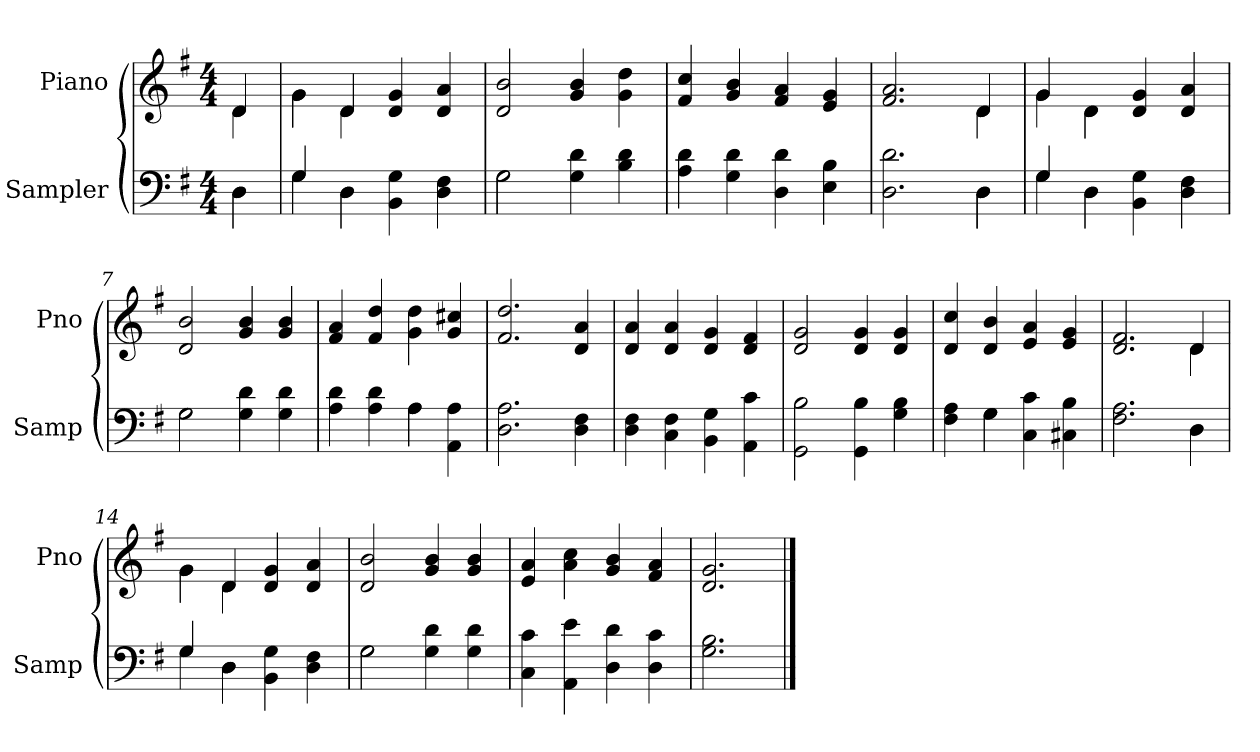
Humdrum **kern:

**kern	**kern
*part2	*part1
*staff2	*staff1
*I"Sampler	*I"Piano
*I'Samp	*I'Pno
*clefF4	*clefG2
*k[f#]	*k[f#]
*G:	*G:
*M4/4	*M4/4
=1	=1
*^	*^
4D\	4D	4d/	4d
=2	=2	=2	=2
4G/	4G	4g\	4g
4D\	4D	4d/	4d
4BB 4G	2ryy	4d 4g	2ryy
4D 4F#	.	4d 4a	.
*	*	*v	*v
=3	=3	=3
2G\	2G	2d 2b
4G 4d	2ryy	4g 4b
4B 4d	.	4g 4dd
*v	*v	*
=4	=4
4A 4d	4f# 4cc
4G 4d	4g 4b
4D 4d	4f# 4a
4E 4B	4e 4g
=5	=5
*^	*^
2.D 2.d	2.ryy	2.f# 2.a	2.ryy
4D\	4D	4d/	4d
=6	=6	=6	=6
4G/	4G	4g/	4g
4D\	4D	4d\	4d
4BB 4G	2ryy	4d 4g	2ryy
4D 4F#	.	4d 4a	.
*	*	*v	*v
=7	=7	=7
2G\	2G	2d 2b
4G 4d	2ryy	4g 4b
4G 4d	.	4g 4b
=8	=8	=8
4A 4d	2ryy	4f# 4a
4A 4d	.	4f# 4dd
4A\	4A	4g 4dd
4AA 4A	4ryy	4g 4cc#X
*v	*v	*
=9	=9
2.D 2.A	2.f# 2.dd
4D 4F#	4d 4a
=10	=10
4D 4F#	4d 4a
4C 4F#	4d 4a
4BB 4G	4d 4g
4AA 4c	4d 4f#
=11	=11
2GG 2B	2d 2g
4GG 4B	4d 4g
4G 4B	4d 4g
=12	=12
*^	*
4F# 4A	4ryy	4d 4cc
4G\	4G	4d 4b
4C 4c	2ryy	4e 4a
4C#X 4B	.	4e 4g
=13	=13	=13
*	*	*^
2.F# 2.A	2.ryy	2.d 2.f#	2.ryy
4D\	4D	4d/	4d
=14	=14	=14	=14
4G/	4G	4g\	4g
4D\	4D	4d/	4d
4BB 4G	2ryy	4d 4g	2ryy
4D 4F#	.	4d 4a	.
*	*	*v	*v
=15	=15	=15
2G\	2G	2d 2b
4G 4d	2ryy	4g 4b
4G 4d	.	4g 4b
*v	*v	*
=16	=16
4C 4c	4e 4a
4AA 4e	4a 4cc
4D 4d	4g 4b
4D 4c	4f# 4a
=17	=17
2.G 2.B	2.d 2.g
==	==
*-	*-
